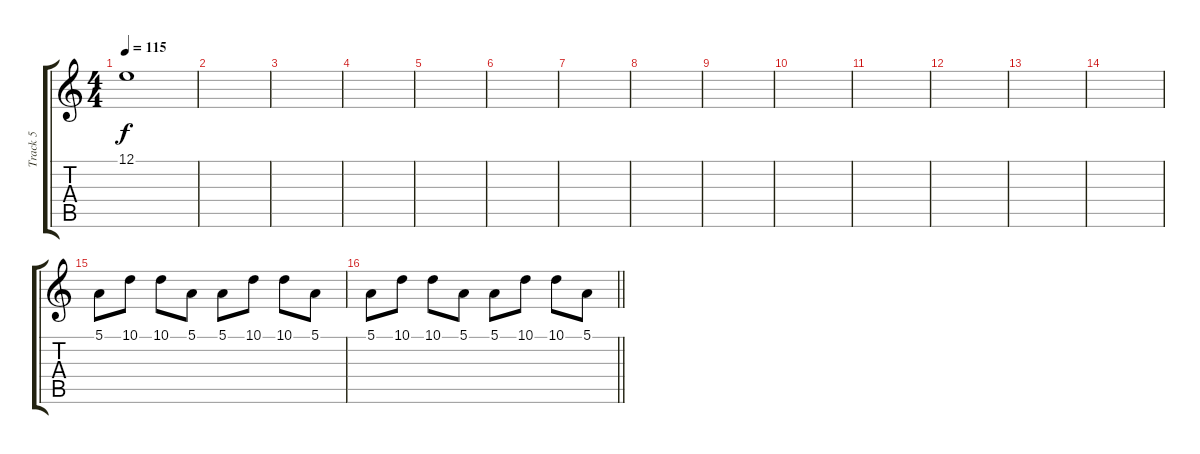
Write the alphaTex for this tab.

\track ("Track 5" "Track 5") {instrument acousticgrandpiano}
\staff {score tabs}
\tuning (E4 B3 G3 D3 A2 E2) {hide}
\ts (4 4)
\tempo 115
\clef g2
\ks c
12.1.1{dy f} |
|
|
|
|
|
|
|
|
|
|
|
|
|
5.1.8 10.1.8 10.1.8 5.1.8 5.1.8 10.1.8 10.1.8 5.1.8 |
\barLineRight lightlight
5.1.8 10.1.8 10.1.8 5.1.8 5.1.8 10.1.8 10.1.8 5.1.8
